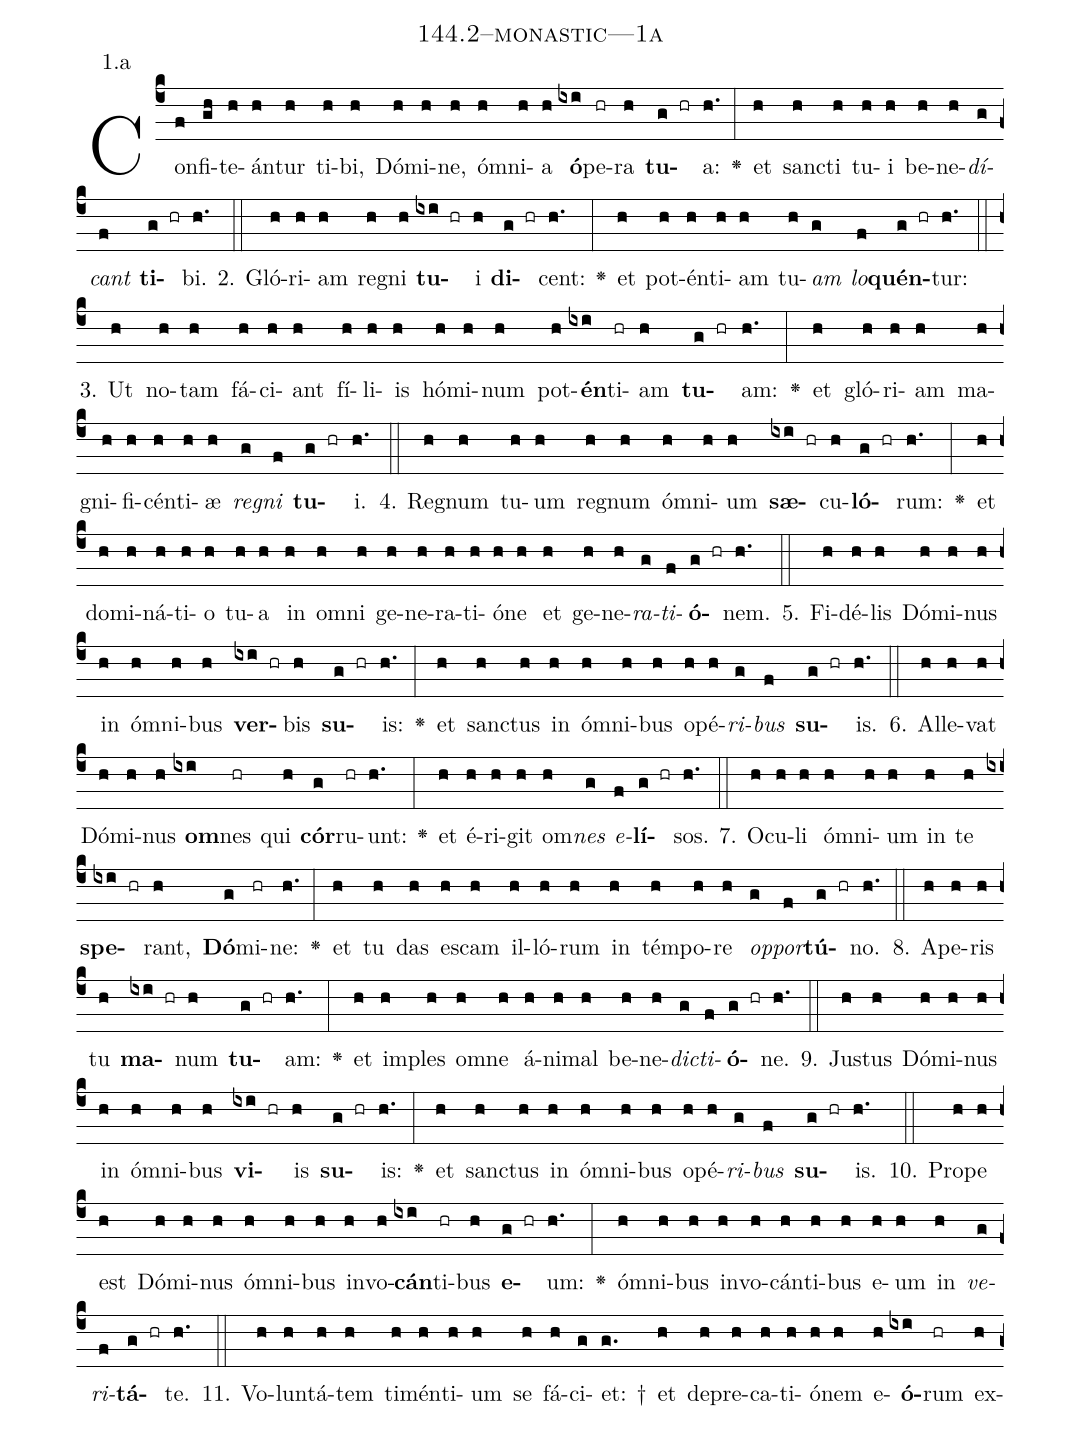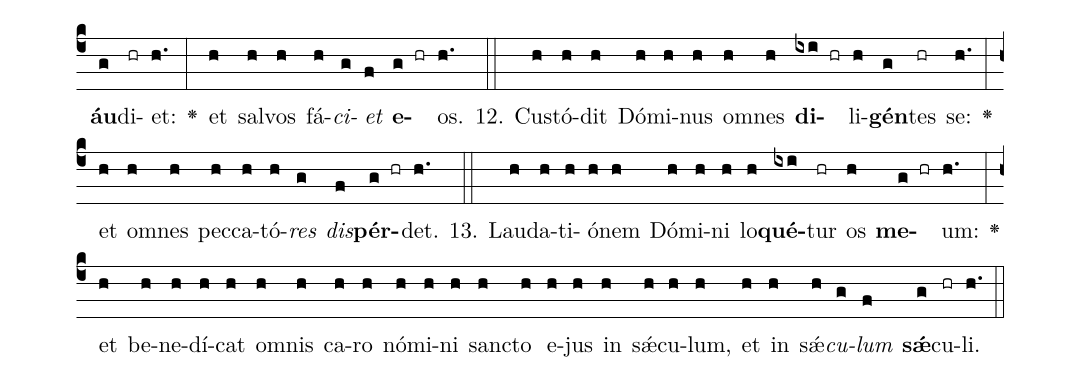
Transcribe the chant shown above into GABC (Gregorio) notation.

name: 144.2--monastic---1a;
annotation: 1.a;
%%
(c4)Con(f)fi(gh)te(h)án(h)tur(h) ti(h)bi,(h) Dó(h)mi(h)ne,(h) óm(h)ni(h)a(h) <b>ó</b>(ixi)pe(hr)ra(h) <b>tu</b>(g hr)a:(h.) <v>\greheightstar</v>(:) et(h) sanc(h)ti(h) tu(h)i(h) be(h)ne(h)<i>dí</i>(g)<i>cant</i>(f) <b>ti</b>(g hr)bi.(h.) (::)
2. Gló(h)ri(h)am(h) re(h)gni(h) <b>tu</b>(ixi hr)i(h) <b>di</b>(g hr)cent:(h.) <v>\greheightstar</v>(:) et(h) pot(h)én(h)ti(h)am(h) tu(h)<i>am</i>(g) <i>lo</i>(f)<b>quén</b>(g hr)tur:(h.) (::)
3. Ut(h) no(h)tam(h) fá(h)ci(h)ant(h) fí(h)li(h)is(h) hó(h)mi(h)num(h) pot(h)<b>én</b>(ixi)ti(hr)am(h) <b>tu</b>(g hr)am:(h.) <v>\greheightstar</v>(:) et(h) gló(h)ri(h)am(h) ma(h)gni(h)fi(h)cén(h)ti(h)æ(h) <i>re</i>(g)<i>gni</i>(f) <b>tu</b>(g hr)i.(h.) (::)
4. Re(h)gnum(h) tu(h)um(h) re(h)gnum(h) óm(h)ni(h)um(h) <b>sæ</b>(ixi hr)cu(h)<b>ló</b>(g hr)rum:(h.) <v>\greheightstar</v>(:) et(h) do(h)mi(h)ná(h)ti(h)o(h) tu(h)a(h) in(h) om(h)ni(h) ge(h)ne(h)ra(h)ti(h)ó(h)ne(h) et(h) ge(h)ne(h)<i>ra</i>(g)<i>ti</i>(f)<b>ó</b>(g hr)nem.(h.) (::)
5. Fi(h)dé(h)lis(h) Dó(h)mi(h)nus(h) in(h) óm(h)ni(h)bus(h) <b>ver</b>(ixi hr)bis(h) <b>su</b>(g hr)is:(h.) <v>\greheightstar</v>(:) et(h) sanc(h)tus(h) in(h) óm(h)ni(h)bus(h) o(h)pé(h)<i>ri</i>(g)<i>bus</i>(f) <b>su</b>(g hr)is.(h.) (::)
6. Al(h)le(h)vat(h) Dó(h)mi(h)nus(h) <b>om</b>(ixi)nes(hr) qui(h) <b>cór</b>(g)ru(hr)unt:(h.) <v>\greheightstar</v>(:) et(h) é(h)ri(h)git(h) om(h)<i>nes</i>(g) <i>e</i>(f)<b>lí</b>(g hr)sos.(h.) (::)
7. O(h)cu(h)li(h) óm(h)ni(h)um(h) in(h) te(h) <b>spe</b>(ixi hr)rant,(h) <b>Dó</b>(g)mi(hr)ne:(h.) <v>\greheightstar</v>(:) et(h) tu(h) das(h) es(h)cam(h) il(h)ló(h)rum(h) in(h) tém(h)po(h)re(h) <i>op</i>(g)<i>por</i>(f)<b>tú</b>(g hr)no.(h.) (::)
8. A(h)pe(h)ris(h) tu(h) <b>ma</b>(ixi hr)num(h) <b>tu</b>(g hr)am:(h.) <v>\greheightstar</v>(:) et(h) im(h)ples(h) om(h)ne(h) á(h)ni(h)mal(h) be(h)ne(h)<i>dic</i>(g)<i>ti</i>(f)<b>ó</b>(g hr)ne.(h.) (::)
9. Jus(h)tus(h) Dó(h)mi(h)nus(h) in(h) óm(h)ni(h)bus(h) <b>vi</b>(ixi hr)is(h) <b>su</b>(g hr)is:(h.) <v>\greheightstar</v>(:) et(h) sanc(h)tus(h) in(h) óm(h)ni(h)bus(h) o(h)pé(h)<i>ri</i>(g)<i>bus</i>(f) <b>su</b>(g hr)is.(h.) (::)
10. Pro(h)pe(h) est(h) Dó(h)mi(h)nus(h) óm(h)ni(h)bus(h) in(h)vo(h)<b>cán</b>(ixi)ti(hr)bus(h) <b>e</b>(g hr)um:(h.) <v>\greheightstar</v>(:) óm(h)ni(h)bus(h) in(h)vo(h)cán(h)ti(h)bus(h) e(h)um(h) in(h) <i>ve</i>(g)<i>ri</i>(f)<b>tá</b>(g hr)te.(h.) (::)
11. Vo(h)lun(h)tá(h)tem(h) ti(h)mén(h)ti(h)um(h) se(h) fá(h)ci(g)et: †(g.) et(h) de(h)pre(h)ca(h)ti(h)ó(h)nem(h) e(h)<b>ó</b>(ixi)rum(hr) ex(h)<b>áu</b>(g)di(hr)et:(h.) <v>\greheightstar</v>(:) et(h) sal(h)vos(h) fá(h)<i>ci</i>(g)<i>et</i>(f) <b>e</b>(g hr)os.(h.) (::)
12. Cus(h)tó(h)dit(h) Dó(h)mi(h)nus(h) om(h)nes(h) <b>di</b>(ixi hr)li(h)<b>gén</b>(g)tes(hr) se:(h.) <v>\greheightstar</v>(:) et(h) om(h)nes(h) pec(h)ca(h)tó(h)<i>res</i>(g) <i>dis</i>(f)<b>pér</b>(g hr)det.(h.) (::)
13. Lau(h)da(h)ti(h)ó(h)nem(h) Dó(h)mi(h)ni(h) lo(h)<b>qué</b>(ixi)tur(hr) os(h) <b>me</b>(g hr)um:(h.) <v>\greheightstar</v>(:) et(h) be(h)ne(h)dí(h)cat(h) om(h)nis(h) ca(h)ro(h) nó(h)mi(h)ni(h) sanc(h)to(h) e(h)jus(h) in(h) sǽ(h)cu(h)lum,(h) et(h) in(h) sǽ(h)<i>cu</i>(g)<i>lum</i>(f) <b>sǽ</b>(g)cu(hr)li.(h.) (::)
